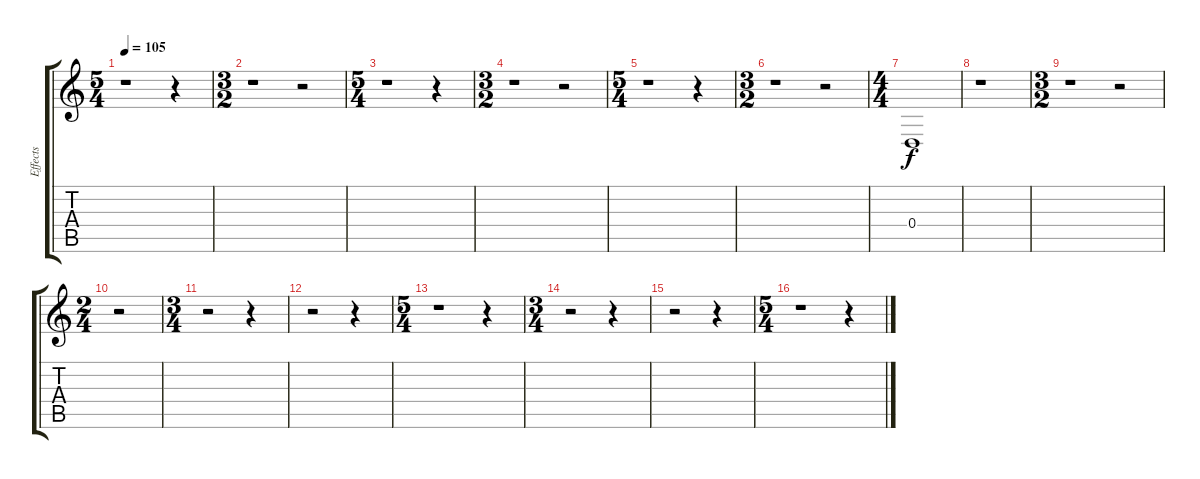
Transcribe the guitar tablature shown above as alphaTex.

\track ("Effects" "Effects") {instrument gunshot}
\staff {score tabs}
\tuning (E4 B3 G3 D3 A2 E2) {hide}
\ts (5 4)
\tempo 105
\clef g2
\ks c
r.1{dy f} r.4 |
\ts (3 2)
r.1 r.2 |
\ts (5 4)
r.1 r.4 |
\ts (3 2)
r.1 r.2 |
\ts (5 4)
r.1 r.4 |
\ts (3 2)
r.1 r.2 |
\ts (4 4)
0.4.1{volume 10} |
r.1 |
\ts (3 2)
r.1 r.2 |
\ts (2 4)
r.2 |
\ts (3 4)
r.2 r.4 |
r.2 r.4 |
\ts (5 4)
r.1 r.4 |
\ts (3 4)
r.2 r.4 |
r.2 r.4 |
\ts (5 4)
r.1 r.4
